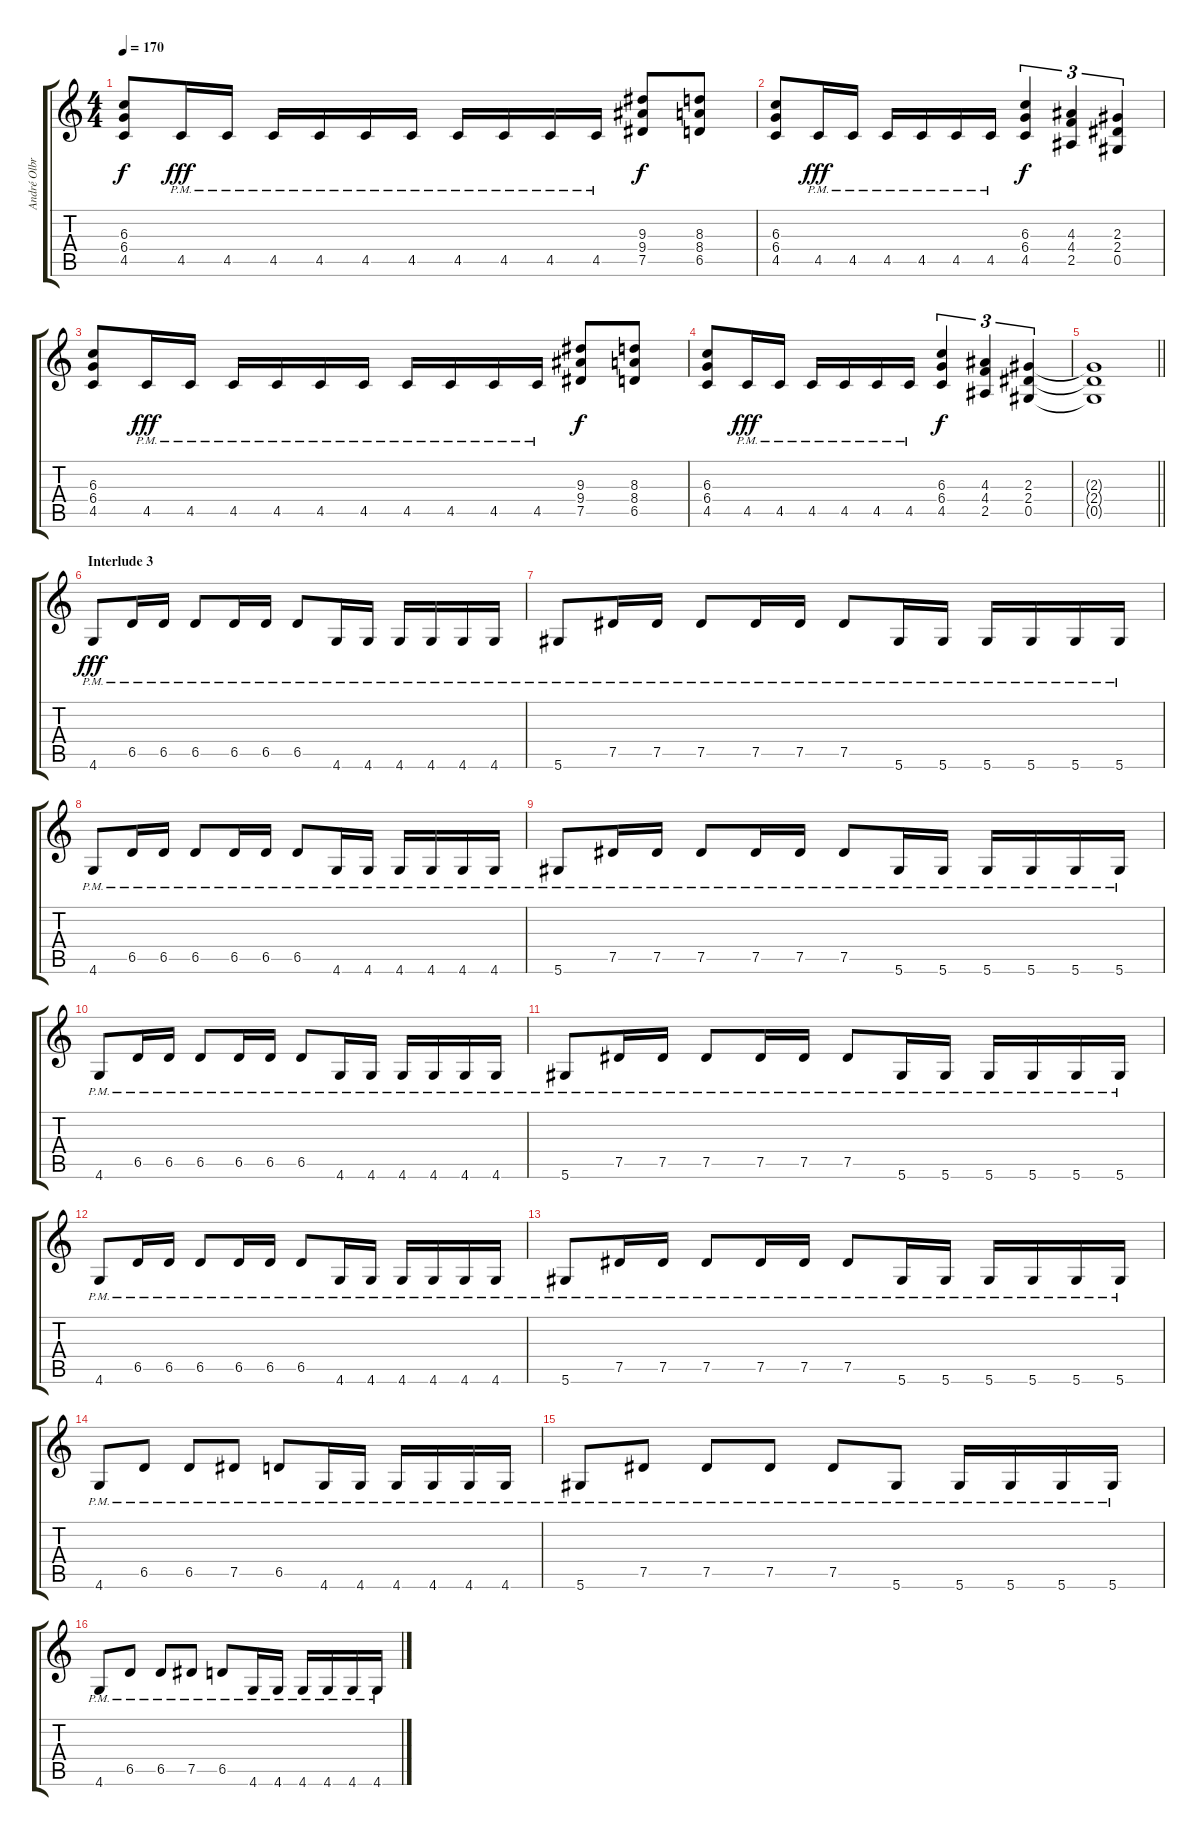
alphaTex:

\track ("André Olbrich" "André Olbr") {instrument overdrivenguitar}
\staff {score tabs}
\tuning (Eb4 Bb3 Gb3 Db3 Ab2 Eb2) {hide}
\ts (4 4)
\tempo 170
\clef g2
\ks c
(6.3 6.4 4.5).8{dy f} 4.5{pm}.16{dy fff} 4.5{pm}.16 4.5{pm}.16 4.5{pm}.16 4.5{pm}.16 4.5{pm}.16 4.5{pm}.16 4.5{pm}.16 4.5{pm}.16 4.5{pm}.16 (9.3 9.4 7.5).8{dy f} (8.3 8.4 6.5).8 |
(6.3 6.4 4.5).8 4.5{pm}.16{dy fff} 4.5{pm}.16 4.5{pm}.16 4.5{pm}.16 4.5{pm}.16 4.5{pm}.16 (6.3 6.4 4.5).4{tu (3 2) dy f} (4.3 4.4 2.5).4{tu (3 2)} (2.3 2.4 0.5).4{tu (3 2)} |
(6.3 6.4 4.5).8 4.5{pm}.16{dy fff} 4.5{pm}.16 4.5{pm}.16 4.5{pm}.16 4.5{pm}.16 4.5{pm}.16 4.5{pm}.16 4.5{pm}.16 4.5{pm}.16 4.5{pm}.16 (9.3 9.4 7.5).8{dy f} (8.3 8.4 6.5).8 |
(6.3 6.4 4.5).8 4.5{pm}.16{dy fff} 4.5{pm}.16 4.5{pm}.16 4.5{pm}.16 4.5{pm}.16 4.5{pm}.16 (6.3 6.4 4.5).4{tu (3 2) dy f} (4.3 4.4 2.5).4{tu (3 2)} (2.3 2.4 0.5).4{tu (3 2)} |
\barLineRight lightlight
(2.3{t} 2.4{t} 0.5{t}).1 |
\section ("" "Interlude 3")
4.6{pm}.8{dy fff} 6.5{pm}.16 6.5{pm}.16 6.5{pm}.8 6.5{pm}.16 6.5{pm}.16 6.5{pm}.8 4.6{pm}.16 4.6{pm}.16 4.6{pm}.16 4.6{pm}.16 4.6{pm}.16 4.6{pm}.16 |
5.6{pm}.8 7.5{pm}.16 7.5{pm}.16 7.5{pm}.8 7.5{pm}.16 7.5{pm}.16 7.5{pm}.8 5.6{pm}.16 5.6{pm}.16 5.6{pm}.16 5.6{pm}.16 5.6{pm}.16 5.6{pm}.16 |
4.6{pm}.8 6.5{pm}.16 6.5{pm}.16 6.5{pm}.8 6.5{pm}.16 6.5{pm}.16 6.5{pm}.8 4.6{pm}.16 4.6{pm}.16 4.6{pm}.16 4.6{pm}.16 4.6{pm}.16 4.6{pm}.16 |
5.6{pm}.8 7.5{pm}.16 7.5{pm}.16 7.5{pm}.8 7.5{pm}.16 7.5{pm}.16 7.5{pm}.8 5.6{pm}.16 5.6{pm}.16 5.6{pm}.16 5.6{pm}.16 5.6{pm}.16 5.6{pm}.16 |
4.6{pm}.8 6.5{pm}.16 6.5{pm}.16 6.5{pm}.8 6.5{pm}.16 6.5{pm}.16 6.5{pm}.8 4.6{pm}.16 4.6{pm}.16 4.6{pm}.16 4.6{pm}.16 4.6{pm}.16 4.6{pm}.16 |
5.6{pm}.8 7.5{pm}.16 7.5{pm}.16 7.5{pm}.8 7.5{pm}.16 7.5{pm}.16 7.5{pm}.8 5.6{pm}.16 5.6{pm}.16 5.6{pm}.16 5.6{pm}.16 5.6{pm}.16 5.6{pm}.16 |
4.6{pm}.8 6.5{pm}.16 6.5{pm}.16 6.5{pm}.8 6.5{pm}.16 6.5{pm}.16 6.5{pm}.8 4.6{pm}.16 4.6{pm}.16 4.6{pm}.16 4.6{pm}.16 4.6{pm}.16 4.6{pm}.16 |
5.6{pm}.8 7.5{pm}.16 7.5{pm}.16 7.5{pm}.8 7.5{pm}.16 7.5{pm}.16 7.5{pm}.8 5.6{pm}.16 5.6{pm}.16 5.6{pm}.16 5.6{pm}.16 5.6{pm}.16 5.6{pm}.16 |
4.6{pm}.8 6.5{pm}.8 6.5{pm}.8 7.5{pm}.8 6.5{pm}.8 4.6{pm}.16 4.6{pm}.16 4.6{pm}.16 4.6{pm}.16 4.6{pm}.16 4.6{pm}.16 |
5.6{pm}.8 7.5{pm}.8 7.5{pm}.8 7.5{pm}.8 7.5{pm}.8 5.6{pm}.8 5.6{pm}.16 5.6{pm}.16 5.6{pm}.16 5.6{pm}.16 |
4.6{pm}.8 6.5{pm}.8 6.5{pm}.8 7.5{pm}.8 6.5{pm}.8 4.6{pm}.16 4.6{pm}.16 4.6{pm}.16 4.6{pm}.16 4.6{pm}.16 4.6{pm}.16
